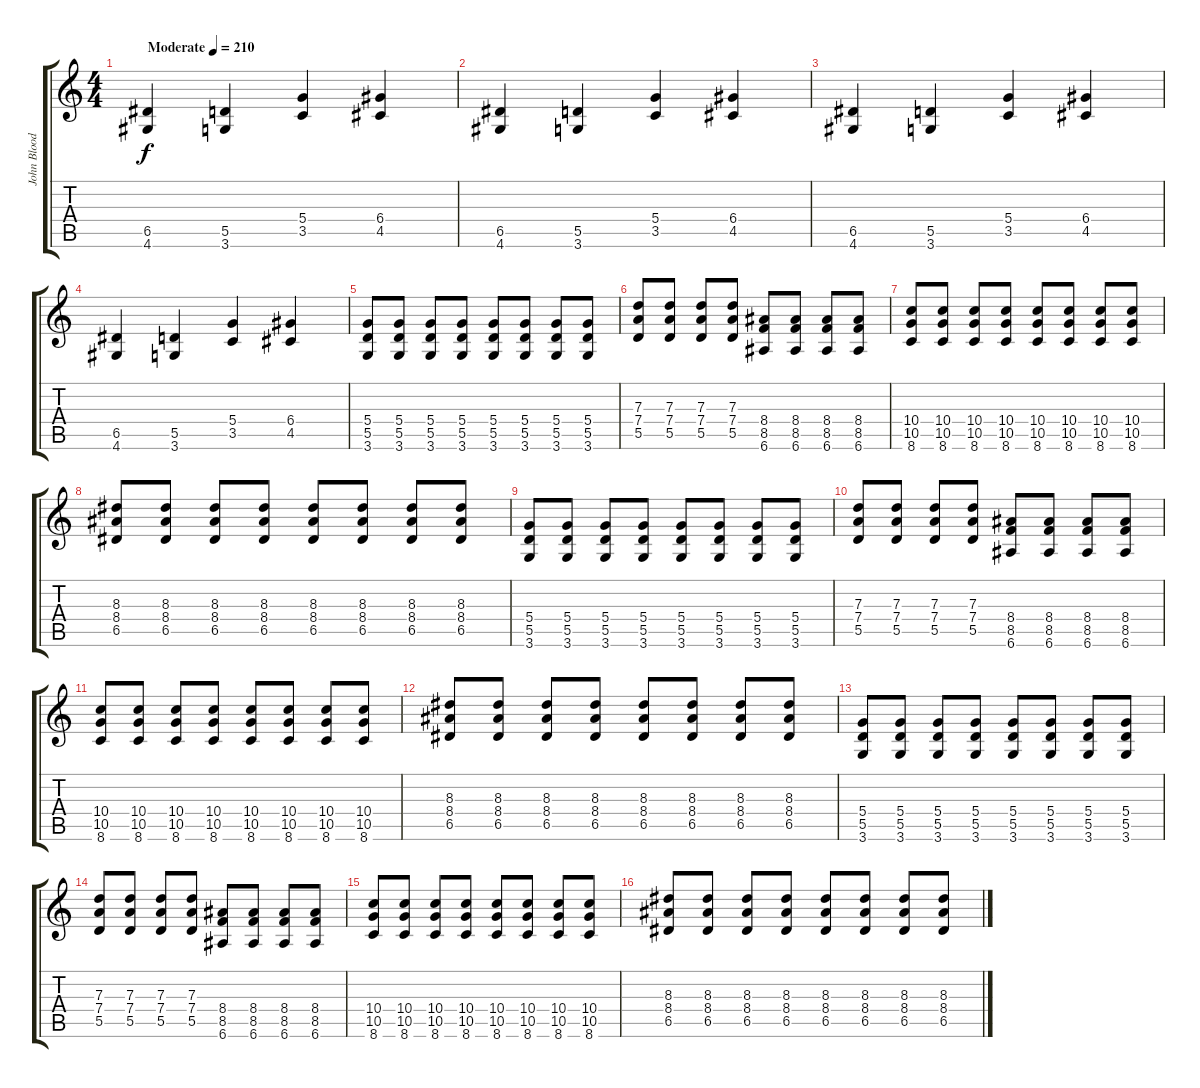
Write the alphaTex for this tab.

\track ("John Bloodsucker" "John Blood") {instrument overdrivenguitar}
\staff {score tabs}
\tuning (E4 B3 G3 D3 A2 E2) {hide}
\ts (4 4)
\tempo (210 "Moderate")
\clef g2
\ks c
(6.5 4.6).4{dy f instrument overdrivenguitar} (5.5 3.6).4 (5.4 3.5).4 (6.4 4.5).4 |
(6.5 4.6).4 (5.5 3.6).4 (5.4 3.5).4 (6.4 4.5).4 |
(6.5 4.6).4 (5.5 3.6).4 (5.4 3.5).4 (6.4 4.5).4 |
(6.5 4.6).4 (5.5 3.6).4 (5.4 3.5).4 (6.4 4.5).4 |
(5.4 5.5 3.6).8 (5.4 5.5 3.6).8 (5.4 5.5 3.6).8 (5.4 5.5 3.6).8 (5.4 5.5 3.6).8 (5.4 5.5 3.6).8 (5.4 5.5 3.6).8 (5.4 5.5 3.6).8 |
(7.3 7.4 5.5).8 (7.3 7.4 5.5).8 (7.3 7.4 5.5).8 (7.3 7.4 5.5).8 (8.4 8.5 6.6).8 (8.4 8.5 6.6).8 (8.4 8.5 6.6).8 (8.4 8.5 6.6).8 |
(10.4 10.5 8.6).8 (10.4 10.5 8.6).8 (10.4 10.5 8.6).8 (10.4 10.5 8.6).8 (10.4 10.5 8.6).8 (10.4 10.5 8.6).8 (10.4 10.5 8.6).8 (10.4 10.5 8.6).8 |
(8.3 8.4 6.5).8 (8.3 8.4 6.5).8 (8.3 8.4 6.5).8 (8.3 8.4 6.5).8 (8.3 8.4 6.5).8 (8.3 8.4 6.5).8 (8.3 8.4 6.5).8 (8.3 8.4 6.5).8 |
(5.4 5.5 3.6).8 (5.4 5.5 3.6).8 (5.4 5.5 3.6).8 (5.4 5.5 3.6).8 (5.4 5.5 3.6).8 (5.4 5.5 3.6).8 (5.4 5.5 3.6).8 (5.4 5.5 3.6).8 |
(7.3 7.4 5.5).8 (7.3 7.4 5.5).8 (7.3 7.4 5.5).8 (7.3 7.4 5.5).8 (8.4 8.5 6.6).8 (8.4 8.5 6.6).8 (8.4 8.5 6.6).8 (8.4 8.5 6.6).8 |
(10.4 10.5 8.6).8 (10.4 10.5 8.6).8 (10.4 10.5 8.6).8 (10.4 10.5 8.6).8 (10.4 10.5 8.6).8 (10.4 10.5 8.6).8 (10.4 10.5 8.6).8 (10.4 10.5 8.6).8 |
(8.3 8.4 6.5).8 (8.3 8.4 6.5).8 (8.3 8.4 6.5).8 (8.3 8.4 6.5).8 (8.3 8.4 6.5).8 (8.3 8.4 6.5).8 (8.3 8.4 6.5).8 (8.3 8.4 6.5).8 |
(5.4 5.5 3.6).8 (5.4 5.5 3.6).8 (5.4 5.5 3.6).8 (5.4 5.5 3.6).8 (5.4 5.5 3.6).8 (5.4 5.5 3.6).8 (5.4 5.5 3.6).8 (5.4 5.5 3.6).8 |
(7.3 7.4 5.5).8 (7.3 7.4 5.5).8 (7.3 7.4 5.5).8 (7.3 7.4 5.5).8 (8.4 8.5 6.6).8 (8.4 8.5 6.6).8 (8.4 8.5 6.6).8 (8.4 8.5 6.6).8 |
(10.4 10.5 8.6).8 (10.4 10.5 8.6).8 (10.4 10.5 8.6).8 (10.4 10.5 8.6).8 (10.4 10.5 8.6).8 (10.4 10.5 8.6).8 (10.4 10.5 8.6).8 (10.4 10.5 8.6).8 |
(8.3 8.4 6.5).8 (8.3 8.4 6.5).8 (8.3 8.4 6.5).8 (8.3 8.4 6.5).8 (8.3 8.4 6.5).8 (8.3 8.4 6.5).8 (8.3 8.4 6.5).8 (8.3 8.4 6.5).8
